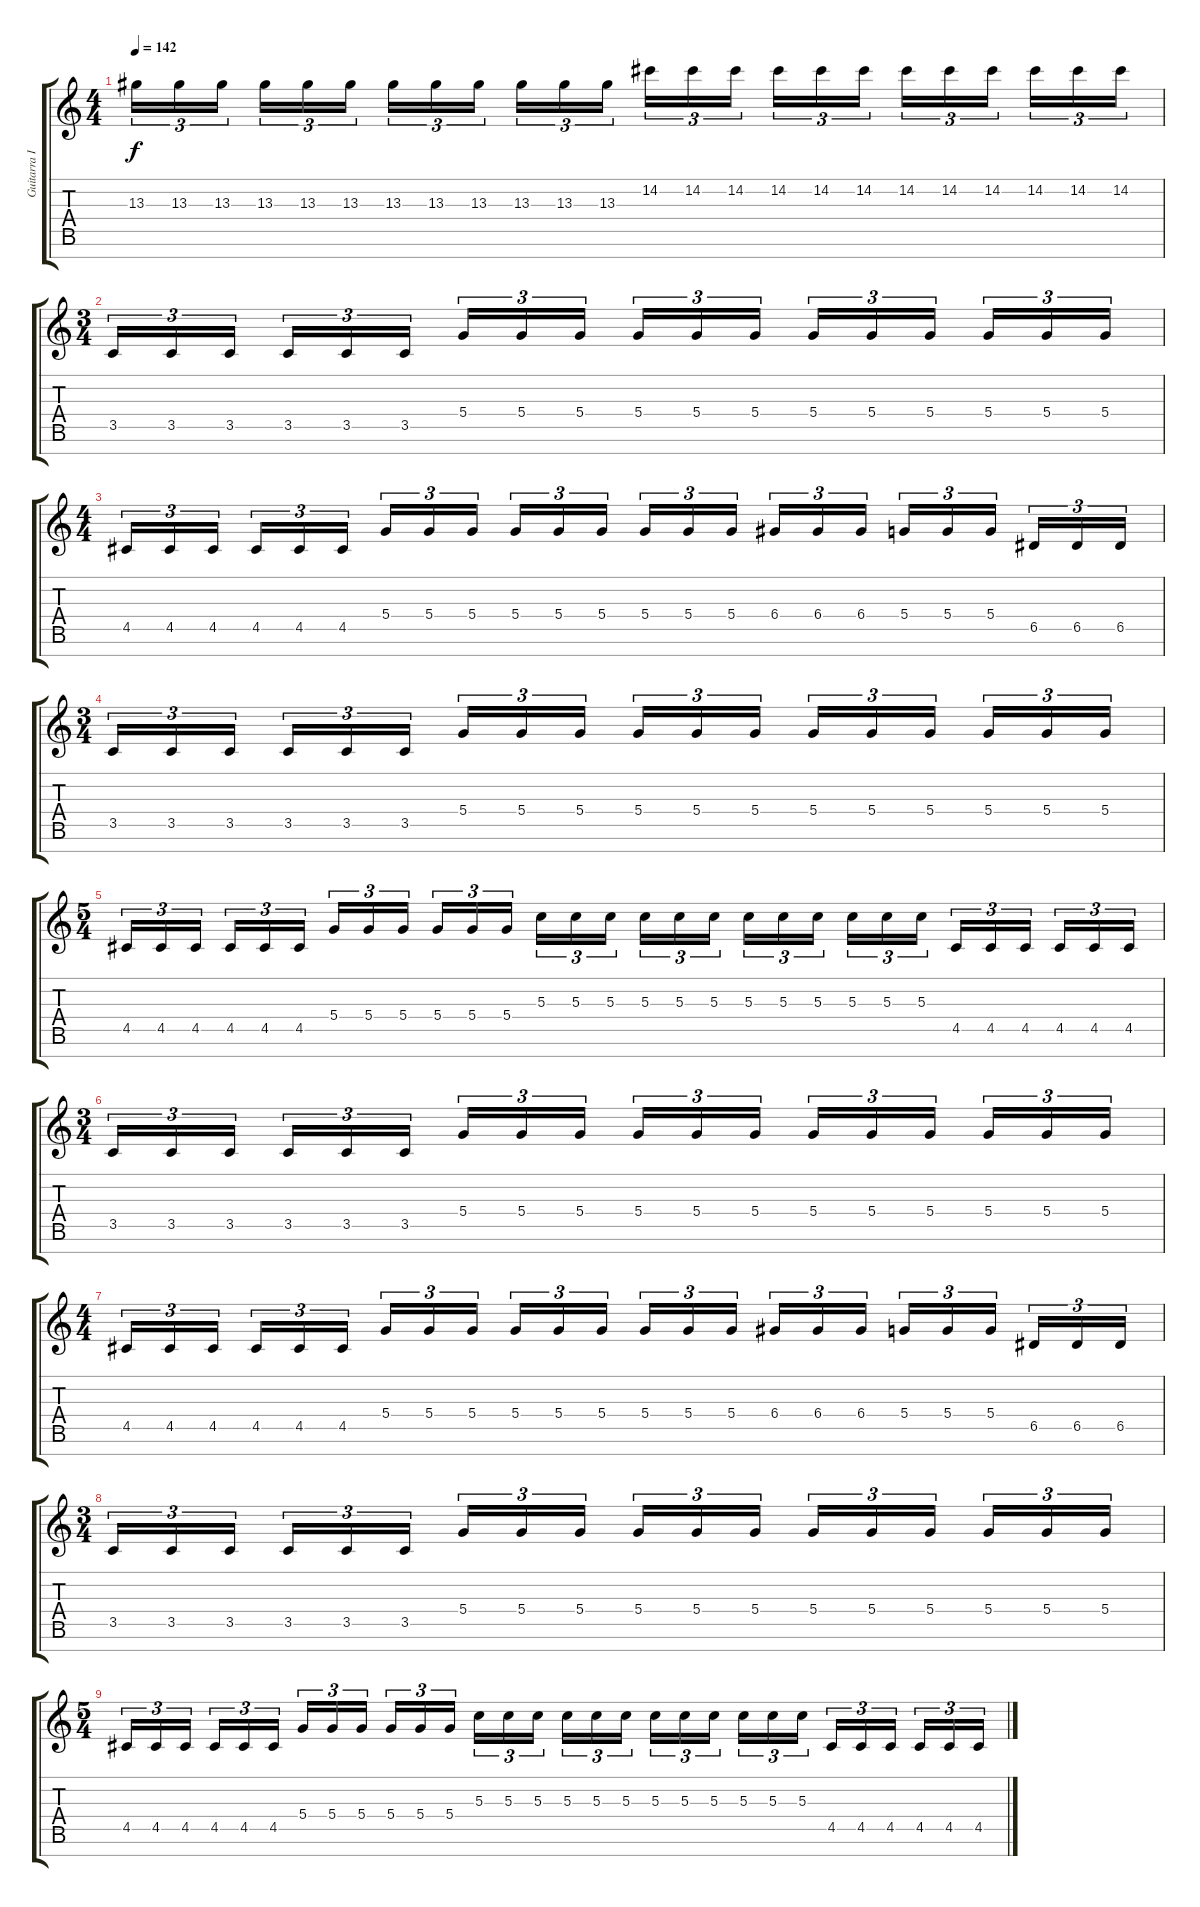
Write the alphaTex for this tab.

\track ("Guitarra II" "Guitarra I") {instrument distortionguitar}
\staff {score tabs}
\tuning (E4 B3 G3 D3 A2 E2 B1) {hide}
\ts (4 4)
\tempo 142
\clef g2
\ks c
13.3.16{tu (3 2) dy f} 13.3.16{tu (3 2)} 13.3.16{tu (3 2)} 13.3.16{tu (3 2)} 13.3.16{tu (3 2)} 13.3.16{tu (3 2)} 13.3.16{tu (3 2)} 13.3.16{tu (3 2)} 13.3.16{tu (3 2)} 13.3.16{tu (3 2)} 13.3.16{tu (3 2)} 13.3.16{tu (3 2)} 14.2.16{tu (3 2)} 14.2.16{tu (3 2)} 14.2.16{tu (3 2)} 14.2.16{tu (3 2)} 14.2.16{tu (3 2)} 14.2.16{tu (3 2)} 14.2.16{tu (3 2)} 14.2.16{tu (3 2)} 14.2.16{tu (3 2)} 14.2.16{tu (3 2)} 14.2.16{tu (3 2)} 14.2.16{tu (3 2)} |
\ts (3 4)
3.5.16{tu (3 2)} 3.5.16{tu (3 2)} 3.5.16{tu (3 2)} 3.5.16{tu (3 2)} 3.5.16{tu (3 2)} 3.5.16{tu (3 2)} 5.4.16{tu (3 2)} 5.4.16{tu (3 2)} 5.4.16{tu (3 2)} 5.4.16{tu (3 2)} 5.4.16{tu (3 2)} 5.4.16{tu (3 2)} 5.4.16{tu (3 2)} 5.4.16{tu (3 2)} 5.4.16{tu (3 2)} 5.4.16{tu (3 2)} 5.4.16{tu (3 2)} 5.4.16{tu (3 2)} |
\ts (4 4)
4.5.16{tu (3 2)} 4.5.16{tu (3 2)} 4.5.16{tu (3 2)} 4.5.16{tu (3 2)} 4.5.16{tu (3 2)} 4.5.16{tu (3 2)} 5.4.16{tu (3 2)} 5.4.16{tu (3 2)} 5.4.16{tu (3 2)} 5.4.16{tu (3 2)} 5.4.16{tu (3 2)} 5.4.16{tu (3 2)} 5.4.16{tu (3 2)} 5.4.16{tu (3 2)} 5.4.16{tu (3 2)} 6.4.16{tu (3 2)} 6.4.16{tu (3 2)} 6.4.16{tu (3 2)} 5.4.16{tu (3 2)} 5.4.16{tu (3 2)} 5.4.16{tu (3 2)} 6.5.16{tu (3 2)} 6.5.16{tu (3 2)} 6.5.16{tu (3 2)} |
\ts (3 4)
3.5.16{tu (3 2)} 3.5.16{tu (3 2)} 3.5.16{tu (3 2)} 3.5.16{tu (3 2)} 3.5.16{tu (3 2)} 3.5.16{tu (3 2)} 5.4.16{tu (3 2)} 5.4.16{tu (3 2)} 5.4.16{tu (3 2)} 5.4.16{tu (3 2)} 5.4.16{tu (3 2)} 5.4.16{tu (3 2)} 5.4.16{tu (3 2)} 5.4.16{tu (3 2)} 5.4.16{tu (3 2)} 5.4.16{tu (3 2)} 5.4.16{tu (3 2)} 5.4.16{tu (3 2)} |
\ts (5 4)
4.5.16{tu (3 2)} 4.5.16{tu (3 2)} 4.5.16{tu (3 2)} 4.5.16{tu (3 2)} 4.5.16{tu (3 2)} 4.5.16{tu (3 2)} 5.4.16{tu (3 2)} 5.4.16{tu (3 2)} 5.4.16{tu (3 2)} 5.4.16{tu (3 2)} 5.4.16{tu (3 2)} 5.4.16{tu (3 2)} 5.3.16{tu (3 2)} 5.3.16{tu (3 2)} 5.3.16{tu (3 2)} 5.3.16{tu (3 2)} 5.3.16{tu (3 2)} 5.3.16{tu (3 2)} 5.3.16{tu (3 2)} 5.3.16{tu (3 2)} 5.3.16{tu (3 2)} 5.3.16{tu (3 2)} 5.3.16{tu (3 2)} 5.3.16{tu (3 2)} 4.5.16{tu (3 2)} 4.5.16{tu (3 2)} 4.5.16{tu (3 2)} 4.5.16{tu (3 2)} 4.5.16{tu (3 2)} 4.5.16{tu (3 2)} |
\ts (3 4)
3.5.16{tu (3 2)} 3.5.16{tu (3 2)} 3.5.16{tu (3 2)} 3.5.16{tu (3 2)} 3.5.16{tu (3 2)} 3.5.16{tu (3 2)} 5.4.16{tu (3 2)} 5.4.16{tu (3 2)} 5.4.16{tu (3 2)} 5.4.16{tu (3 2)} 5.4.16{tu (3 2)} 5.4.16{tu (3 2)} 5.4.16{tu (3 2)} 5.4.16{tu (3 2)} 5.4.16{tu (3 2)} 5.4.16{tu (3 2)} 5.4.16{tu (3 2)} 5.4.16{tu (3 2)} |
\ts (4 4)
4.5.16{tu (3 2)} 4.5.16{tu (3 2)} 4.5.16{tu (3 2)} 4.5.16{tu (3 2)} 4.5.16{tu (3 2)} 4.5.16{tu (3 2)} 5.4.16{tu (3 2)} 5.4.16{tu (3 2)} 5.4.16{tu (3 2)} 5.4.16{tu (3 2)} 5.4.16{tu (3 2)} 5.4.16{tu (3 2)} 5.4.16{tu (3 2)} 5.4.16{tu (3 2)} 5.4.16{tu (3 2)} 6.4.16{tu (3 2)} 6.4.16{tu (3 2)} 6.4.16{tu (3 2)} 5.4.16{tu (3 2)} 5.4.16{tu (3 2)} 5.4.16{tu (3 2)} 6.5.16{tu (3 2)} 6.5.16{tu (3 2)} 6.5.16{tu (3 2)} |
\ts (3 4)
3.5.16{tu (3 2)} 3.5.16{tu (3 2)} 3.5.16{tu (3 2)} 3.5.16{tu (3 2)} 3.5.16{tu (3 2)} 3.5.16{tu (3 2)} 5.4.16{tu (3 2)} 5.4.16{tu (3 2)} 5.4.16{tu (3 2)} 5.4.16{tu (3 2)} 5.4.16{tu (3 2)} 5.4.16{tu (3 2)} 5.4.16{tu (3 2)} 5.4.16{tu (3 2)} 5.4.16{tu (3 2)} 5.4.16{tu (3 2)} 5.4.16{tu (3 2)} 5.4.16{tu (3 2)} |
\ts (5 4)
4.5.16{tu (3 2)} 4.5.16{tu (3 2)} 4.5.16{tu (3 2)} 4.5.16{tu (3 2)} 4.5.16{tu (3 2)} 4.5.16{tu (3 2)} 5.4.16{tu (3 2)} 5.4.16{tu (3 2)} 5.4.16{tu (3 2)} 5.4.16{tu (3 2)} 5.4.16{tu (3 2)} 5.4.16{tu (3 2)} 5.3.16{tu (3 2)} 5.3.16{tu (3 2)} 5.3.16{tu (3 2)} 5.3.16{tu (3 2)} 5.3.16{tu (3 2)} 5.3.16{tu (3 2)} 5.3.16{tu (3 2)} 5.3.16{tu (3 2)} 5.3.16{tu (3 2)} 5.3.16{tu (3 2)} 5.3.16{tu (3 2)} 5.3.16{tu (3 2)} 4.5.16{tu (3 2)} 4.5.16{tu (3 2)} 4.5.16{tu (3 2)} 4.5.16{tu (3 2)} 4.5.16{tu (3 2)} 4.5.16{tu (3 2)}
